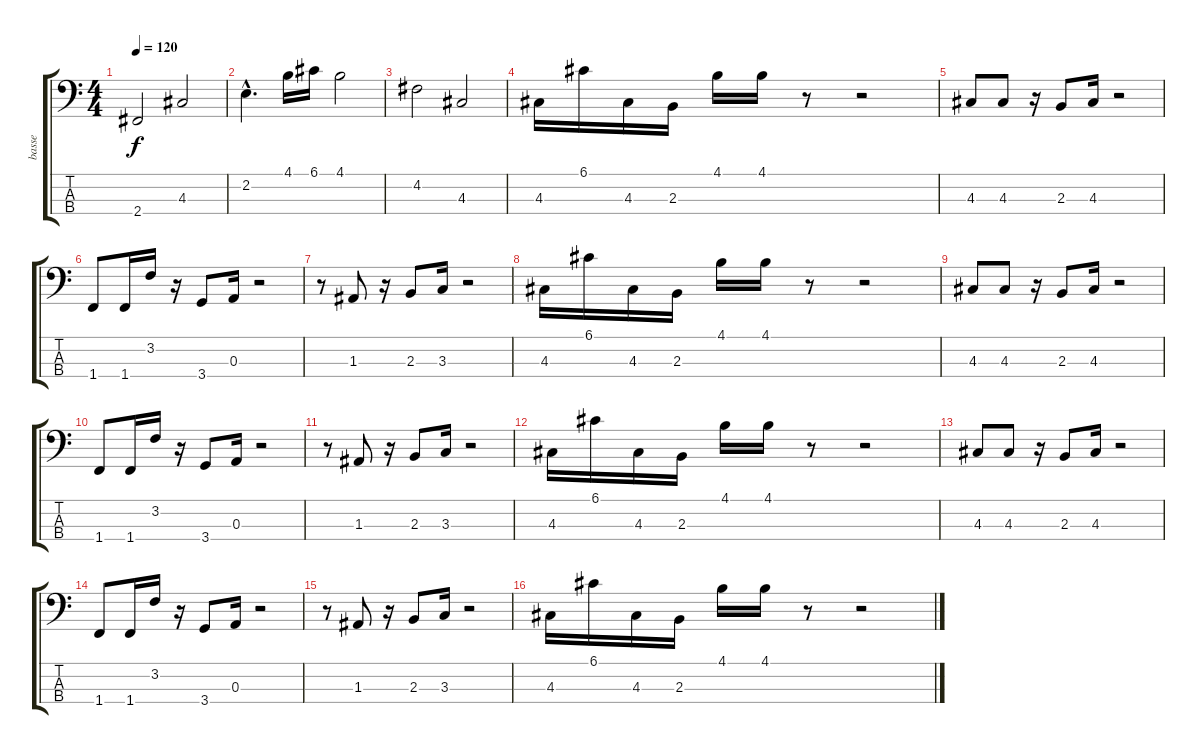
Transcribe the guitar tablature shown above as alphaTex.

\track ("basse" "basse") {instrument electricbassfinger}
\staff {score tabs}
\tuning (G2 D2 A1 E1) {hide}
\ts (4 4)
\tempo 120
\clef f4
\ks c
2.4.2{dy f} 4.3.2 |
2.2{hac}.4{d} 4.1.16 6.1.16 4.1.2 |
4.2.2 4.3.2 |
4.3.16 6.1.16 4.3.16 2.3.16 4.1.16 4.1.16 r.8 r.2 |
4.3.8 4.3.8 r.16 2.3.8 4.3.16 r.2 |
1.4.8 1.4.16 3.2.16 r.16 3.4.8 0.3.16 r.2 |
r.8 1.3.8 r.16 2.3.8 3.3.16 r.2 |
4.3.16 6.1.16 4.3.16 2.3.16 4.1.16 4.1.16 r.8 r.2 |
4.3.8 4.3.8 r.16 2.3.8 4.3.16 r.2 |
1.4.8 1.4.16 3.2.16 r.16 3.4.8 0.3.16 r.2 |
r.8 1.3.8 r.16 2.3.8 3.3.16 r.2 |
4.3.16 6.1.16 4.3.16 2.3.16 4.1.16 4.1.16 r.8 r.2 |
4.3.8 4.3.8 r.16 2.3.8 4.3.16 r.2 |
1.4.8 1.4.16 3.2.16 r.16 3.4.8 0.3.16 r.2 |
r.8 1.3.8 r.16 2.3.8 3.3.16 r.2 |
4.3.16 6.1.16 4.3.16 2.3.16 4.1.16 4.1.16 r.8 r.2
